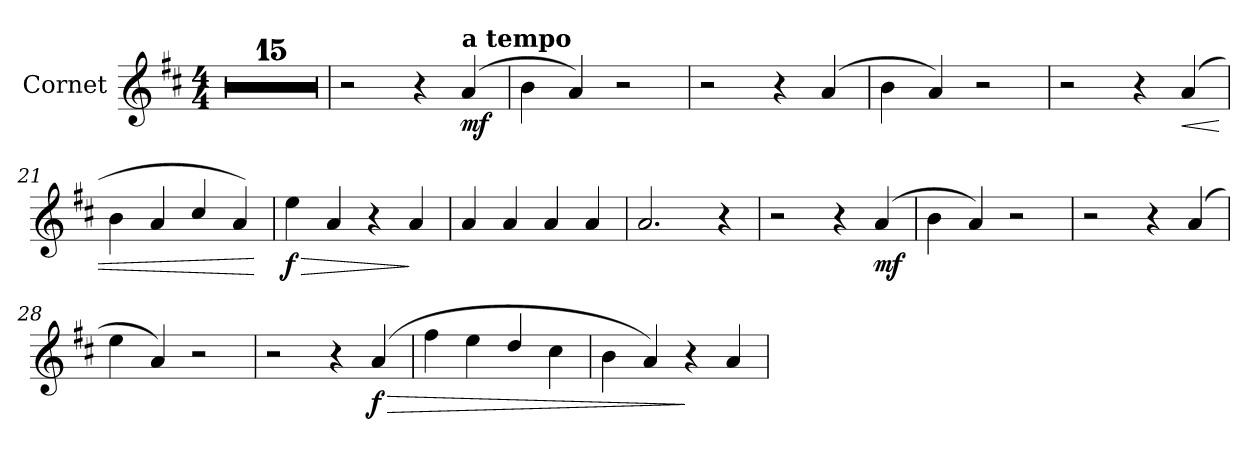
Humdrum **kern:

**kern	**dynam
*part1	*part1
*staff1	*staff1
*I"Cornet	*
*I'Cnt.	*
*clefG2	*
*ITrd1c2	*
*k[]	*
*M4/4	*
=1	=1
1r	.
=2	=2
1r	.
=3	=3
1r	.
=4	=4
1r	.
=5	=5
1r	.
=6	=6
1r	.
=7	=7
1r	.
=8	=8
1r	.
=9	=9
1r	.
=10	=10
1r	.
=11	=11
1r	.
=12	=12
1r	.
=13	=13
1r	.
=14	=14
1r	.
=15	=15
1r	.
=16	=16
*MM192	*
2r	.
4r	.
!LO:TX:a:B:t=a tempo	!
!	!LO:DY:b
(4g/	mf
=17	=17
4a\	.
4g/)	.
2r	.
=18	=18
2r	.
4r	.
(4g/	.
=19	=19
4a\	.
4g/)	.
2r	.
=20	=20
2r	.
4r	.
!	!LO:HP:b
(4g/	<
=21	=21
4a\	.
4g/	.
4b/	.
4g/)	.
.	[
=22	=22
!	!LO:HP:b
!	!LO:DY:n=1:b
4dd\	> f
4g/	.
4r	.
4g/	]
!!LO:LB:g=z
=23	=23
4g/	.
4g/	.
4g/	.
4g/	.
=24	=24
2.g/	.
4r	.
=25	=25
2r	.
4r	.
!	!LO:DY:b
(4g/	mf
=26	=26
4a\	.
4g/)	.
2r	.
=27	=27
2r	.
4r	.
(4g/	.
=28	=28
4dd\	.
4g/)	.
2r	.
=29	=29
2r	.
4r	.
!	!LO:HP:b
!	!LO:DY:n=1:b
(4g/	> f
=30	=30
4ee\	.
4dd\	.
4cc/	.
4b\	.
=31	=31
4a\	.
4g/)	.
4r	]
4g/	.
=	=
*-	*-
